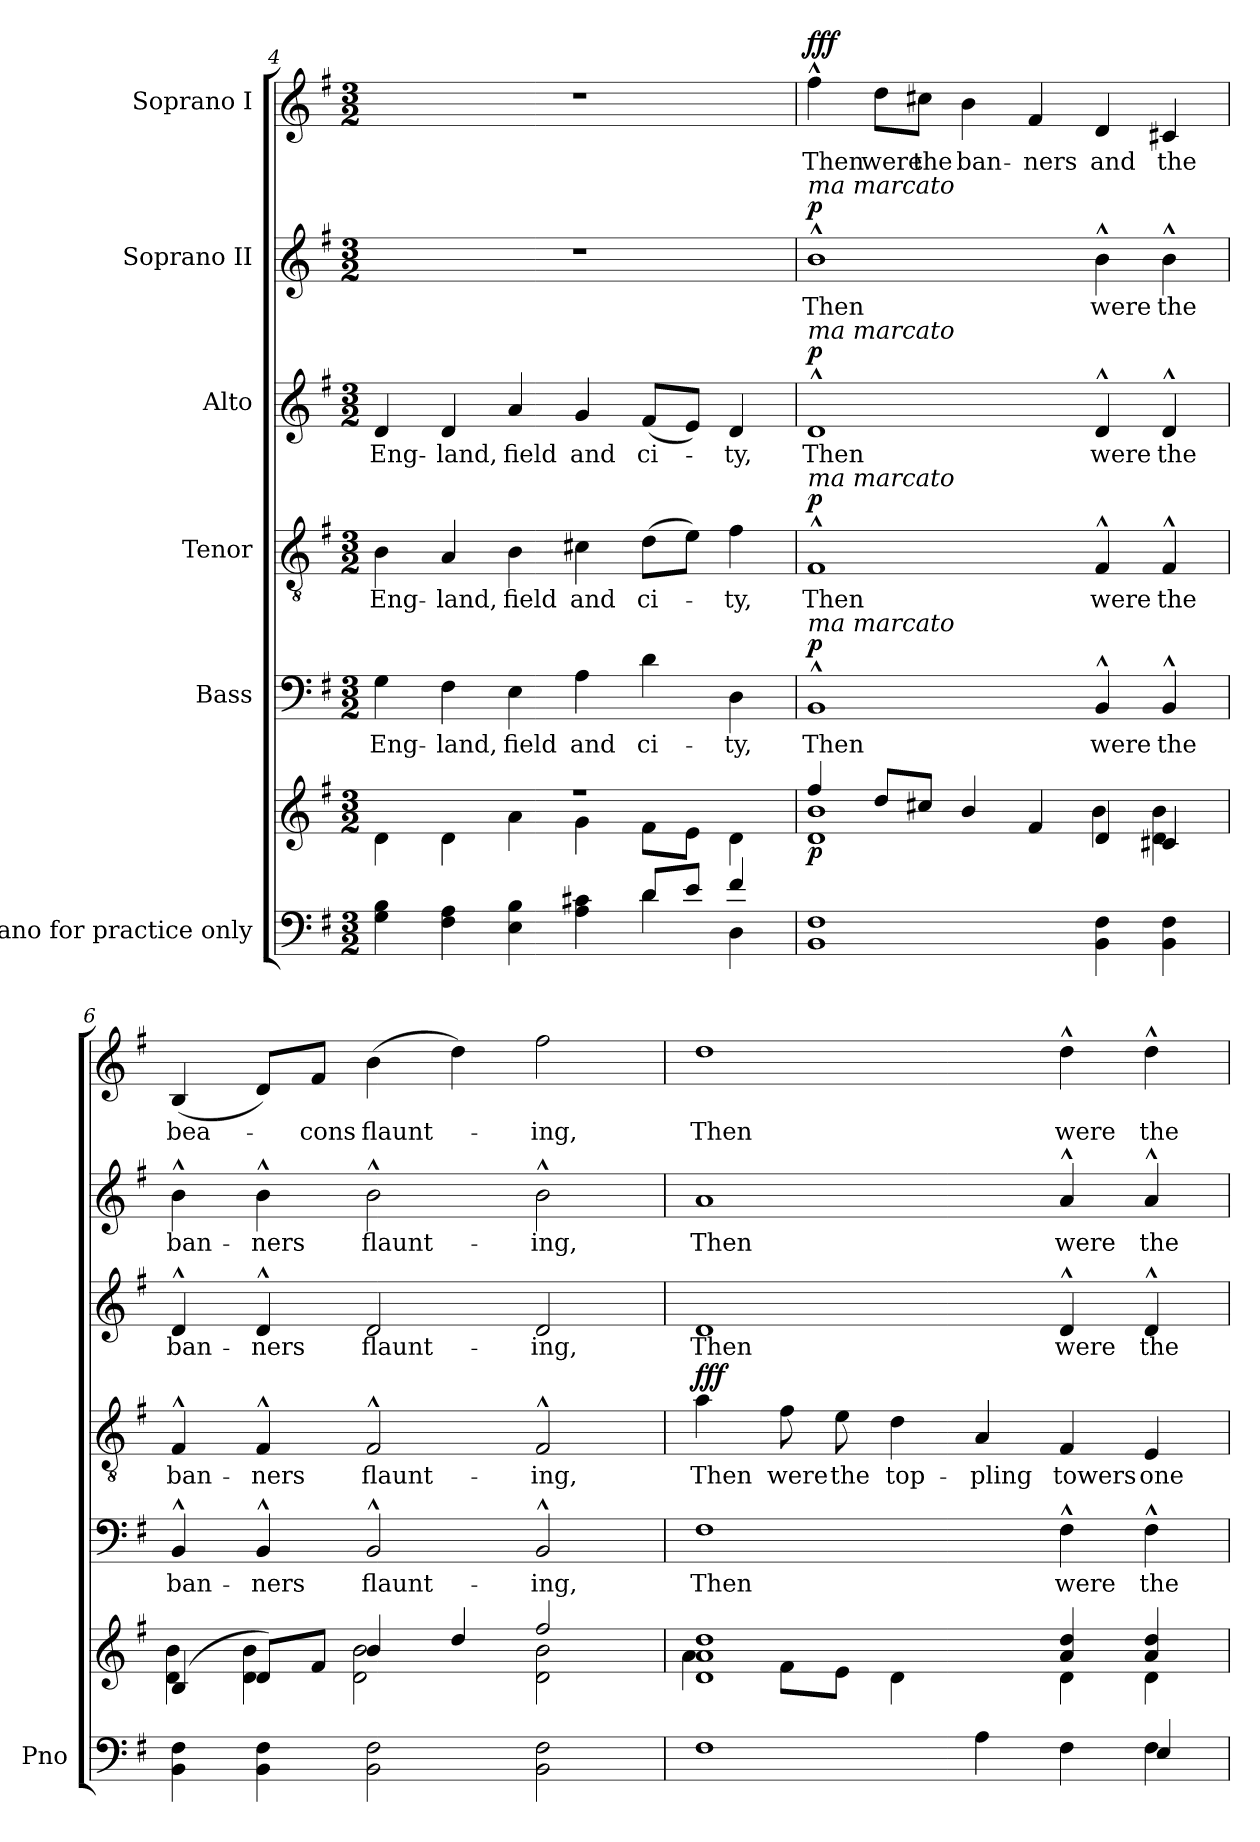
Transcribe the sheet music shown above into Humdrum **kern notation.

**kern	**kern	**dynam	**kern	**text	**dynam	**kern	**text	**dynam	**kern	**text	**dynam	**kern	**text	**dynam	**kern	**text	**dynam
*part6	*part6	*part6	*part5	*part5	*part5	*part4	*part4	*part4	*part3	*part3	*part3	*part2	*part2	*part2	*part1	*part1	*part1
*staff7	*staff6	*staff6/7	*staff5	*staff5	*staff5	*staff4	*staff4	*staff4	*staff3	*staff3	*staff3	*staff2	*staff2	*staff2	*staff1	*staff1	*staff1
*I"Piano for practice only	*	*	*I"Bass	*	*	*I"Tenor	*	*	*I"Alto	*	*	*I"Soprano II	*	*	*I"Soprano I	*	*
*I'Pno	*	*	*	*	*	*	*	*	*	*	*	*	*	*	*	*	*
!!LO:LB:g=z
*clefF4	*clefG2	*	*clefF4	*	*	*clefGv2	*	*	*clefG2	*	*	*clefG2	*	*	*clefG2	*	*
*k[f#]	*k[f#]	*	*k[f#]	*	*	*k[f#]	*	*	*k[f#]	*	*	*k[f#]	*	*	*k[f#]	*	*
*M3/2	*M3/2	*	*M3/2	*	*	*M3/2	*	*	*M3/2	*	*	*M3/2	*	*	*M3/2	*	*
=4	=4	=4	=4	=4	=4	=4	=4	=4	=4	=4	=4	=4	=4	=4	=4	=4	=4
*^	*^	*	*	*	*	*	*	*	*	*	*	*	*	*	*	*	*
!	!	!	!	!	!	!LO:LY:b	!	!	!LO:LY:b	!	!	!LO:LY:b	!	!	!	!	!	!	!
2ryy	4G\ 4B\	1.r	4d\	.	4G\	Eng-	.	4B\	Eng-	.	4d/	Eng-	.	1.r	.	.	1.r	.	.
!	!	!	!	!	!	!LO:LY:b	!	!	!LO:LY:b	!	!	!LO:LY:b	!	!	!	!	!	!	!
.	4F#\ 4A\	.	4d\	.	4F#\	-land,	.	4A/	-land,	.	4d/	-land,	.	.	.	.	.	.	.
!	!	!	!	!	!	!LO:LY:b	!	!	!LO:LY:b	!	!	!LO:LY:b	!	!	!	!	!	!	!
2ryy	4E\ 4B\	.	4a\	.	4E\	field	.	4B\	field	.	4a/	field	.	.	.	.	.	.	.
!	!	!	!	!	!	!LO:LY:b	!	!	!LO:LY:b	!	!	!LO:LY:b	!	!	!	!	!	!	!
.	4A\ 4c#X\	.	4g\	.	4A\	and	.	4c#X\	and	.	4g/	and	.	.	.	.	.	.	.
!	!	!	!	!	!	!LO:LY:b	!	!	!LO:LY:b	!	!	!LO:LY:b	!	!	!	!	!	!	!
8d/L	4d\	.	8f#\L	.	4d\	ci-	.	(8d\L	ci-	.	(8f#/L	ci-	.	.	.	.	.	.	.
8e/J	.	.	8e\J	.	.	.	.	8e\J)	.	.	8e/J)	.	.	.	.	.	.	.	.
!	!	!	!	!	!	!LO:LY:b	!	!	!LO:LY:b	!	!	!LO:LY:b	!	!	!	!	!	!	!
4f#/	4D\	.	4d\	.	4D\	-ty,	.	4f#\	-ty,	.	4d/	-ty,	.	.	.	.	.	.	.
=5	=5	=5	=5	=5	=5	=5	=5	=5	=5	=5	=5	=5	=5	=5	=5	=5	=5	=5	=5
!	!	!	!	!	!	!	!	!	!	!	!	!	!	!LO:TX:a:i:t=ma marcato	!	!	!	!	!
!	!	!	!	!	!	!	!	!	!	!	!LO:TX:a:i:t=ma marcato	!	!	!	!	!	!	!	!
!	!	!	!	!	!	!	!	!LO:TX:a:i:t=ma marcato	!	!	!	!	!	!	!	!	!	!	!
!	!	!	!	!	!LO:TX:a:i:t=ma marcato	!	!	!	!	!	!	!	!	!	!	!	!	!	!
!	!	!	!	!LO:DY:b	!	!LO:LY:b	!LO:DY:a	!	!LO:LY:b	!LO:DY:a	!	!LO:LY:b	!LO:DY:a	!	!LO:LY:b	!LO:DY:a	!	!LO:LY:b	!LO:DY:a
*v	*v	*	*	*	*	*	*	*	*	*	*	*	*	*	*	*	*	*	*
1BB 1F#	4ff#/	1d 1b	p	1BB^^	Then	p	1F#^^	Then	p	1d^^	Then	p	1b^^	Then	p	4ff#^^\	Then	fff
!	!	!	!	!	!	!	!	!	!	!	!	!	!	!	!	!	!LO:LY:b	!
.	8dd/L	.	.	.	.	.	.	.	.	.	.	.	.	.	.	8dd\L	were	.
!	!	!	!	!	!	!	!	!	!	!	!	!	!	!	!	!	!LO:LY:b	!
.	8cc#X/J	.	.	.	.	.	.	.	.	.	.	.	.	.	.	8cc#X\J	the	.
!	!	!	!	!	!	!	!	!	!	!	!	!	!	!	!	!	!LO:LY:b	!
.	4b/	.	.	.	.	.	.	.	.	.	.	.	.	.	.	4b\	ban-	.
!	!	!	!	!	!	!	!	!	!	!	!	!	!	!	!	!	!LO:LY:b	!
.	4f#/	.	.	.	.	.	.	.	.	.	.	.	.	.	.	4f#/	-ners	.
!	!	!	!	!	!LO:LY:b	!	!	!LO:LY:b	!	!	!LO:LY:b	!	!	!LO:LY:b	!	!	!LO:LY:b	!
4BB\ 4F#\	4d/	4b\	.	4BB^^/	were	.	4F#^^/	were	.	4d^^/	were	.	4b^^\	were	.	4d/	and	.
!	!	!	!	!	!LO:LY:b	!	!	!LO:LY:b	!	!	!LO:LY:b	!	!	!LO:LY:b	!	!	!LO:LY:b	!
4BB\ 4F#\	4c#X/	4d\ 4b\	.	4BB^^/	the	.	4F#^^/	the	.	4d^^/	the	.	4b^^\	the	.	4c#X/	the	.
=6	=6	=6	=6	=6	=6	=6	=6	=6	=6	=6	=6	=6	=6	=6	=6	=6	=6	=6
!	!	!	!	!	!LO:LY:b	!	!	!LO:LY:b	!	!	!LO:LY:b	!	!	!LO:LY:b	!	!	!LO:LY:b	!
4BB\ 4F#\	(<4B/	4d\ 4b\	.	4BB^^/	ban-	.	4F#^^/	ban-	.	4d^^/	ban-	.	4b^^\	ban-	.	(4B/	bea-	.
!	!	!	!	!	!LO:LY:b	!	!	!LO:LY:b	!	!	!LO:LY:b	!	!	!LO:LY:b	!	!	!	!
4BB\ 4F#\	8d/L)	4d\ 4b\	.	4BB^^/	-ners	.	4F#^^/	-ners	.	4d^^/	-ners	.	4b^^\	-ners	.	8d/L)	.	.
!	!	!	!	!	!	!	!	!	!	!	!	!	!	!	!	!	!LO:LY:b	!
.	8f#/J	.	.	.	.	.	.	.	.	.	.	.	.	.	.	8f#/J	-cons	.
!	!	!	!	!	!LO:LY:b	!	!	!LO:LY:b	!	!	!LO:LY:b	!	!	!LO:LY:b	!	!	!LO:LY:b	!
2BB\ 2F#\	4b/	2d\ 2b\	.	2BB^^/	flaunt-	.	2F#^^/	flaunt-	.	2d/	flaunt-	.	2b^^\	flaunt-	.	(4b\	flaunt-	.
.	4dd/	.	.	.	.	.	.	.	.	.	.	.	.	.	.	4dd\)	.	.
!	!	!	!	!	!LO:LY:b	!	!	!LO:LY:b	!	!	!LO:LY:b	!	!	!LO:LY:b	!	!	!LO:LY:b	!
2BB\ 2F#\	2ff#/	2d\ 2b\	.	2BB^^/	-ing,	.	2F#^^/	-ing,	.	2d/	-ing,	.	2b^^\	-ing,	.	2ff#\	-ing,	.
!!LO:PB:g=z
=7	=7	=7	=7	=7	=7	=7	=7	=7	=7	=7	=7	=7	=7	=7	=7	=7	=7	=7
*^	*	*	*	*	*	*	*	*	*	*	*	*	*	*	*	*	*	*
*	*^	*	*	*	*	*	*	*	*	*	*	*	*	*	*	*	*	*	*
!	!	!	!	!	!	!	!LO:LY:b	!	!	!LO:LY:b	!LO:DY:a	!	!LO:LY:b	!	!	!LO:LY:b	!	!	!LO:LY:b	!LO:DY:a
!	!	!	!	!	!	!	!	!	!	!	!	!	!	!	!	!	!	!	!	!LO:DY:n=1:a
2.ryy	1F#	1ryy	1d 1a 1dd	4a\	.	1F#	Then	.	4a\	Then	fff	1d	Then	.	1a	Then	.	1dd	Then	p other-dynamics
!	!	!	!	!	!	!	!	!	!	!LO:LY:b	!	!	!	!	!	!	!	!	!	!
.	.	.	.	8f#\L	.	.	.	.	8f#\	were	.	.	.	.	.	.	.	.	.	.
!	!	!	!	!	!	!	!	!	!	!LO:LY:b	!	!	!	!	!	!	!	!	!	!
.	.	.	.	8e\J	.	.	.	.	8e\	the	.	.	.	.	.	.	.	.	.	.
!	!	!	!	!	!	!	!	!	!	!LO:LY:b	!	!	!	!	!	!	!	!	!	!
.	.	.	.	4d\	.	.	.	.	4d\	top-	.	.	.	.	.	.	.	.	.	.
!	!	!	!	!	!	!	!	!	!	!LO:LY:b	!	!	!	!	!	!	!	!	!	!
4A\	.	.	.	4ryy	.	.	.	.	4A/	-pling	.	.	.	.	.	.	.	.	.	.
!	!	!	!	!	!	!	!LO:LY:b	!	!	!LO:LY:b	!	!	!LO:LY:b	!	!	!LO:LY:b	!	!	!LO:LY:b	!
2ryy	4F#\	4ryy	4a/ 4dd/	4d\	.	4F#^^\	were	.	4F#/	towers	.	4d^^/	were	.	4a^^/	were	.	4dd^^\	were	.
!	!	!	!	!	!	!	!LO:LY:b	!	!	!LO:LY:b	!	!	!LO:LY:b	!	!	!LO:LY:b	!	!	!LO:LY:b	!
.	4F#\	4E/	4a/ 4dd/	4d\	.	4F#^^\	the	.	4E/	one	.	4d^^/	the	.	4a^^/	the	.	4dd^^\	the	.
*v	*v	*v	*	*	*	*	*	*	*	*	*	*	*	*	*	*	*	*	*	*
*	*v	*v	*	*	*	*	*	*	*	*	*	*	*	*	*	*	*	*
=	=	=	=	=	=	=	=	=	=	=	=	=	=	=	=	=	=
*-	*-	*-	*-	*-	*-	*-	*-	*-	*-	*-	*-	*-	*-	*-	*-	*-	*-
